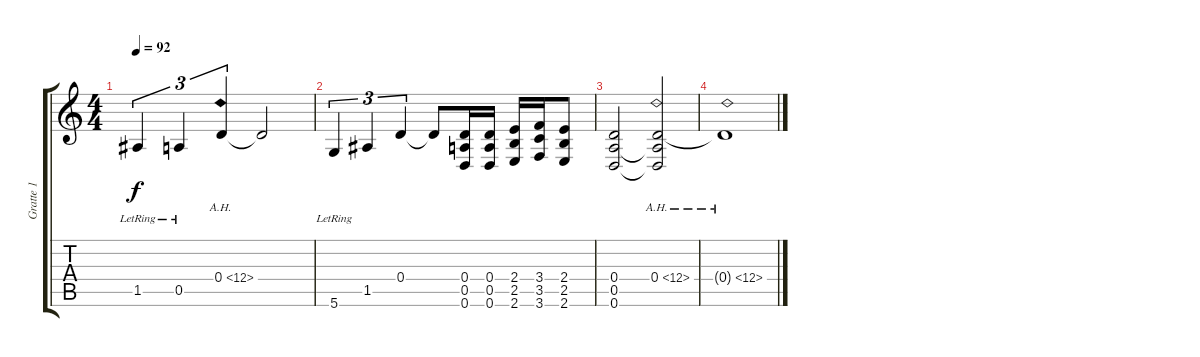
\track ("Gratte 1" "Gratte 1") {instrument electricguitarclean}
\staff {score tabs}
\tuning (E4 B3 G3 D3 A2 D2) {hide}
\ts (4 4)
\tempo 92
\clef g2
\ks c
1.5{lr}.4{tu (3 2) dy f} 0.5{lr}.4{tu (3 2)} 0.4{ah 12}.4{tu (3 2)} 0.4{t}.2 |
5.6{lr}.4{tu (3 2)} 1.5.4{tu (3 2)} 0.4.4{tu (3 2)} 0.4{t}.8 (0.4 0.5 0.6).16 (0.4 0.5 0.6).16 (2.4 2.5 2.6).16 (3.4 3.5 3.6).16 (2.4 2.5 2.6).8 |
(0.4 0.5 0.6).2 (0.4{ah 12} 0.5{t} 0.6{t}).2 |
0.4{ah 12 t}.1
